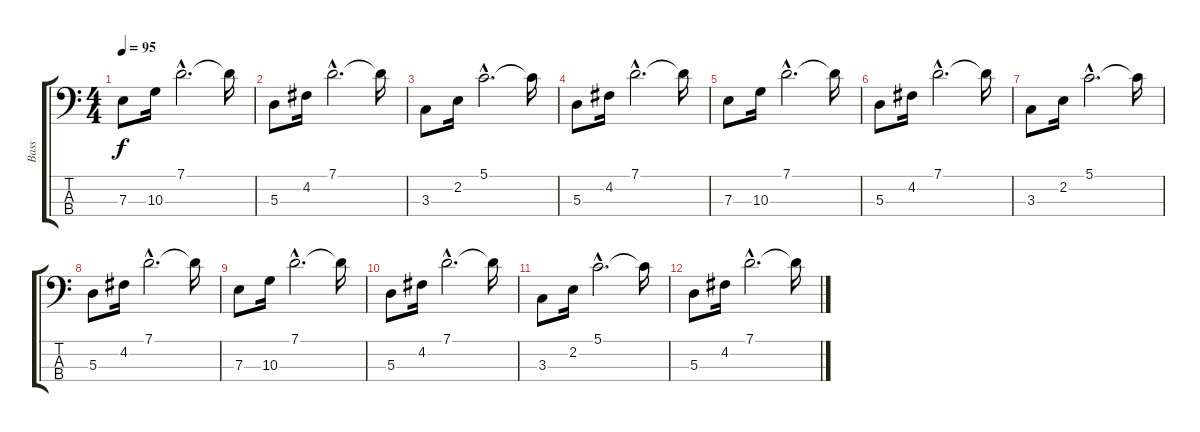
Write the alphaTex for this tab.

\track ("Bass" "Bass") {instrument electricbassfinger}
\staff {score tabs}
\tuning (G2 D2 A1 E1) {hide}
\ts (4 4)
\tempo 95
\clef f4
\ks c
7.3.8{dy f} 10.3.16 7.1{hac}.2{d} 7.1{t}.16 |
5.3.8 4.2.16 7.1{hac}.2{d} 7.1{t}.16 |
3.3.8 2.2.16 5.1{hac}.2{d} 5.1{t}.16 |
5.3.8 4.2.16 7.1{hac}.2{d} 7.1{t}.16 |
7.3.8 10.3.16 7.1{hac}.2{d} 7.1{t}.16 |
5.3.8 4.2.16 7.1{hac}.2{d} 7.1{t}.16 |
3.3.8 2.2.16 5.1{hac}.2{d} 5.1{t}.16 |
5.3.8 4.2.16 7.1{hac}.2{d} 7.1{t}.16 |
7.3.8 10.3.16 7.1{hac}.2{d} 7.1{t}.16 |
5.3.8 4.2.16 7.1{hac}.2{d} 7.1{t}.16 |
3.3.8 2.2.16 5.1{hac}.2{d} 5.1{t}.16 |
5.3.8 4.2.16 7.1{hac}.2{d} 7.1{t}.16
